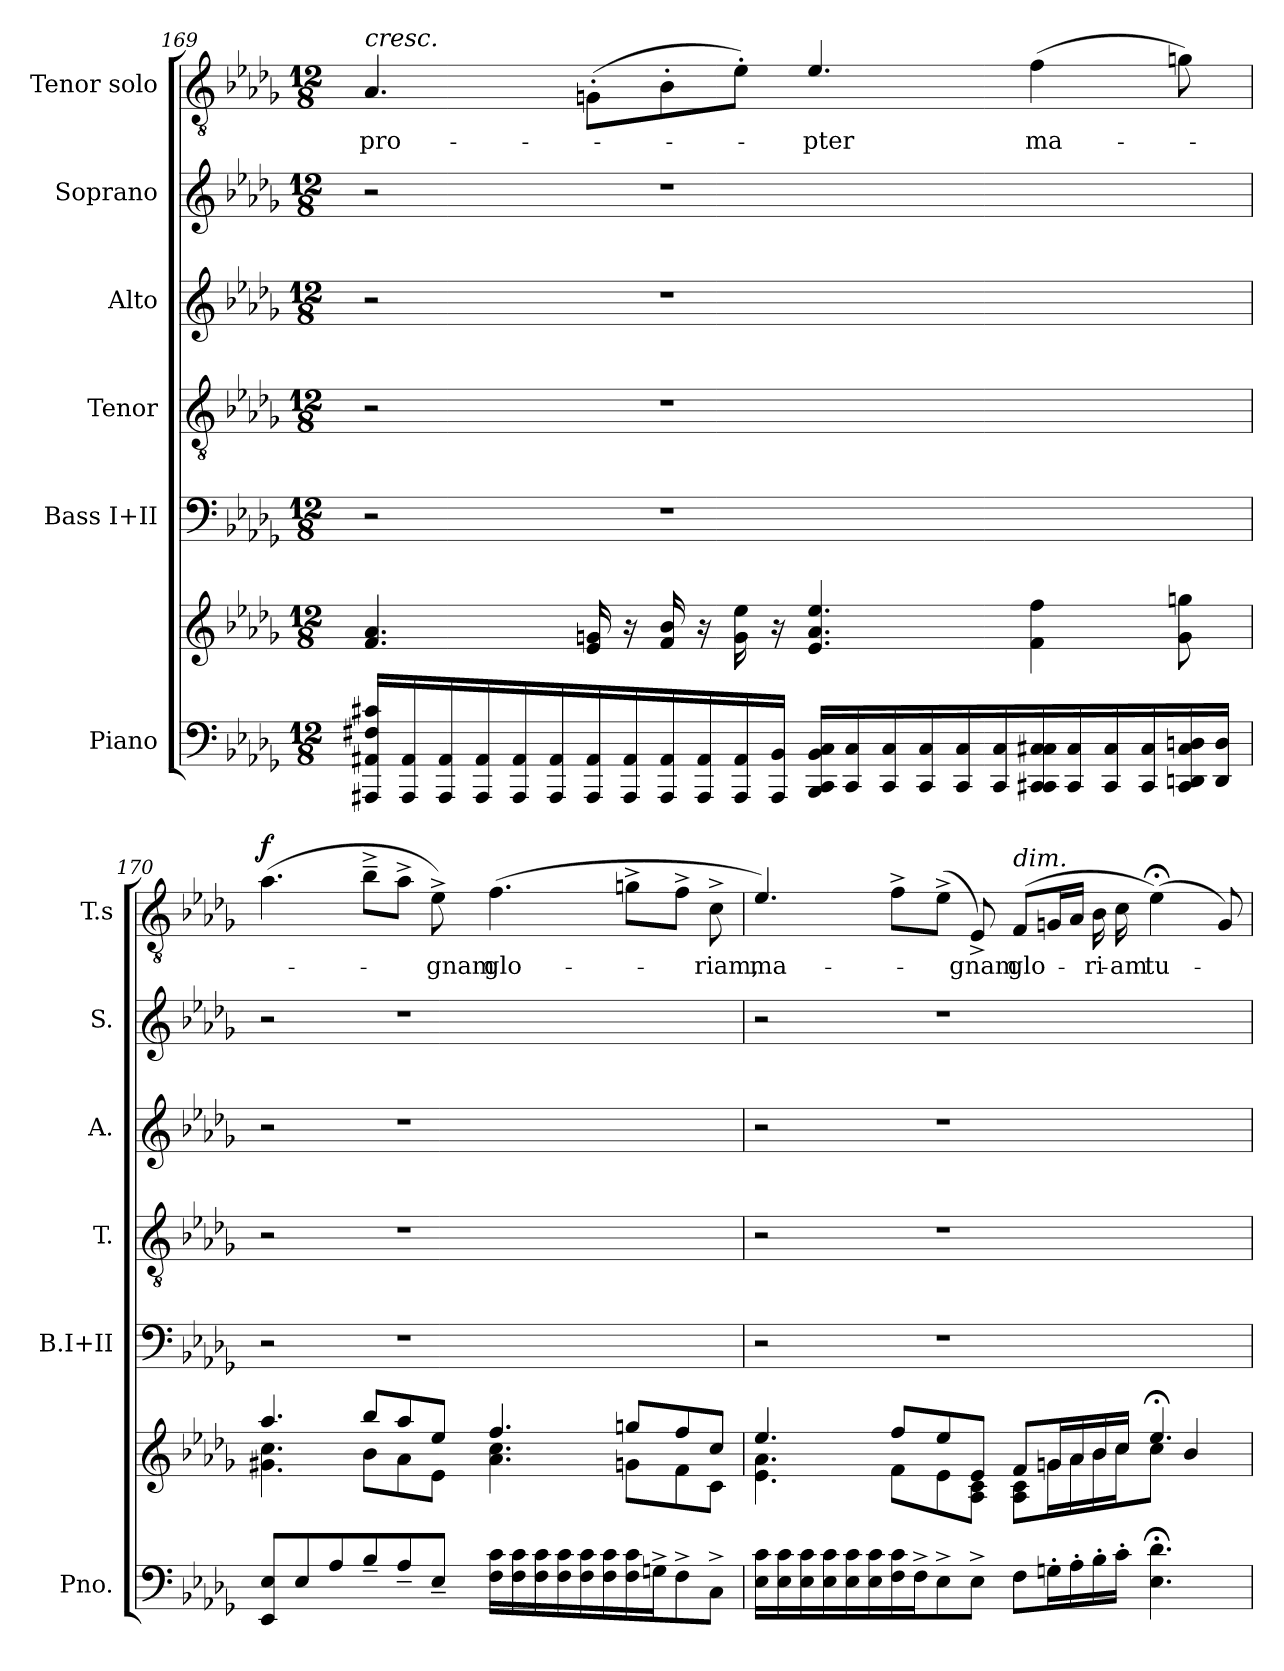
**kern	**kern	**kern	**kern	**kern	**kern	**kern	**text	**dynam
*part6	*part6	*part5	*part4	*part3	*part2	*part1	*part1	*part1
*staff7	*staff6	*staff5	*staff4	*staff3	*staff2	*staff1	*staff1	*staff1
*I"Piano	*	*I"Bass I+II	*I"Tenor	*I"Alto	*I"Soprano	*I"Tenor solo	*	*
*I'Pno.	*	*I'B.I+II	*I'T.	*I'A.	*I'S.	*I'T.s	*	*
!!LO:PB:g=z
*clefF4	*clefG2	*clefF4	*clefGv2	*clefG2	*clefG2	*clefGv2	*	*
*k[b-e-a-d-g-]	*k[b-e-a-d-g-]	*k[b-e-a-d-g-]	*k[b-e-a-d-g-]	*k[b-e-a-d-g-]	*k[b-e-a-d-g-]	*k[b-e-a-d-g-]	*	*
*M12/8	*M12/8	*M12/8	*M12/8	*M12/8	*M12/8	*M12/8	*	*
=169	=169	=169	=169	=169	=169	=169	=169	=169
!	!	!	!	!	!	!LO:TX:a:i:t=cresc.	!	!
16AAA#X/ 16AA#X/ 16F#X/ 16c#X/LL	4.f/ 4.a-/	2r	2r	2r	2r	4.A-/	pro-	.
16AAA#/ 16AA#/	.	.	.	.	.	.	.	.
16AAA#/ 16AA#/	.	.	.	.	.	.	.	.
16AAA#/ 16AA#/	.	.	.	.	.	.	.	.
16AAA#/ 16AA#/	.	.	.	.	.	.	.	.
16AAA#/ 16AA#/	.	.	.	.	.	.	.	.
16AAA#/ 16AA#/	16e-/ 16gn/	.	.	.	.	(8Gn'\L	.	.
16AAA#/ 16AA#/	16r	.	.	.	.	.	.	.
16AAA#/ 16AA#/	16f/ 16b-/	1r	1r	1r	1r	8B-'\	.	.
16AAA#/ 16AA#/	16r	.	.	.	.	.	.	.
16AAA#/ 16AA#/	16g\ 16ee-\	.	.	.	.	8e-'\J)	.	.
16AAA#/ 16BB-/JJ	16r	.	.	.	.	.	.	.
16BBB-/ 16CC/ 16BB-/ 16C/LL	4.e-/ 4.a-/ 4.ee-/	.	.	.	.	4.e-/	-pter	.
16CC/ 16C/	.	.	.	.	.	.	.	.
16CC/ 16C/	.	.	.	.	.	.	.	.
16CC/ 16C/	.	.	.	.	.	.	.	.
16CC/ 16C/	.	.	.	.	.	.	.	.
16CC/ 16C/	.	.	.	.	.	.	.	.
16CC/ 16CC#X/ 16C/ 16C#X/	4f\ 4ff\	.	.	.	.	(4f\	ma-	.
16CC#/ 16C#/	.	.	.	.	.	.	.	.
16CC#/ 16C#/	.	.	.	.	.	.	.	.
16CC#/ 16C#/	.	.	.	.	.	.	.	.
16CC#/ 16DDn/ 16C#/ 16Dn/	8g\ 8ggn\	.	.	.	.	8gn\)	.	.
16DD/ 16D/JJ	.	.	.	.	.	.	.	.
!!LO:LB:g=z
=170	=170	=170	=170	=170	=170	=170	=170	=170
*	*^	*	*	*	*	*	*	*
!	!	!	!	!	!	!	!	!	!LO:DY:a
8EE-/ 8E-/L	4.aa-/	4.g#X\ 4.cc\	2r	2r	2r	2r	(4.a-\	.	f
8E-/	.	.	.	.	.	.	.	.	.
8A-/	.	.	.	.	.	.	.	.	.
8B-~/	8bb-/L	8b-\L	.	.	.	.	8b-~^\L	.	.
8A-~/	8aa-/	8a-\	1r	1r	1r	1r	8a-^\J	.	.
8E-~/J	8ee-/J	8e-\J	.	.	.	.	8e-^\)	-gnam	.
16F\ 16c\LL	4.ff/	4.a-\ 4.cc\	.	.	.	.	(4.f\	glo-	.
16F\ 16c\	.	.	.	.	.	.	.	.	.
16F\ 16c\	.	.	.	.	.	.	.	.	.
16F\ 16c\	.	.	.	.	.	.	.	.	.
16F\ 16c\	.	.	.	.	.	.	.	.	.
16F\ 16c\	.	.	.	.	.	.	.	.	.
16F\ 16c\	8ggn/L	8gn\L	.	.	.	.	8gn^\L	.	.
16Gn^\J	.	.	.	.	.	.	.	.	.
8F^\	8ff/	8f\	.	.	.	.	8f^\J	.	.
8C^\J	8cc/J	8c\J	.	.	.	.	8c^\	-riam,	.
=171	=171	=171	=171	=171	=171	=171	=171	=171	=171
16E-\ 16c\LL	4.ee-/	4.e-\ 4.a-\	2r	2r	2r	2r	4.e-/)	ma-	.
16E-\ 16c\	.	.	.	.	.	.	.	.	.
16E-\ 16c\	.	.	.	.	.	.	.	.	.
16E-\ 16c\	.	.	.	.	.	.	.	.	.
16E-\ 16c\	.	.	.	.	.	.	.	.	.
16E-\ 16c\	.	.	.	.	.	.	.	.	.
16F\ 16c\	8ff/L	8f\L	.	.	.	.	8f^\L	.	.
16F^\J	.	.	.	.	.	.	.	.	.
8E-^\	8ee-/	8e-\	1r	1r	1r	1r	(8e-^\J	.	.
8E-^\J	8e-/J	8A-\ 8c\J	.	.	.	.	8E-^/)	-gnam	.
!	!	!	!	!	!	!	!LO:TX:a:i:t=dim.	!	!
8F\L	8f/L	8A-\ 8c\L	.	.	.	.	(8F/L	glo-	.
16Gn'\L	16gn/L	16g\L	.	.	.	.	16Gn/L	.	.
16A-'\	16a-/	16a-\	.	.	.	.	16A-/JJ	.	.
16B-'\	16b-/	16b-\	.	.	.	.	16B-\	-ri-	.
16c'\JJ	16cc/JJ	16cc\J	.	.	.	.	16c\	-am	.
4.E-\;< 4.d-\;<	4.ee-;</	8cc\J	.	.	.	.	(4e-;<\)	tu-	.
.	.	4b-/	.	.	.	.	.	.	.
.	.	.	.	.	.	.	8G/)	.	.
*	*v	*v	*	*	*	*	*	*	*
=	=	=	=	=	=	=	=	=
*-	*-	*-	*-	*-	*-	*-	*-	*-
